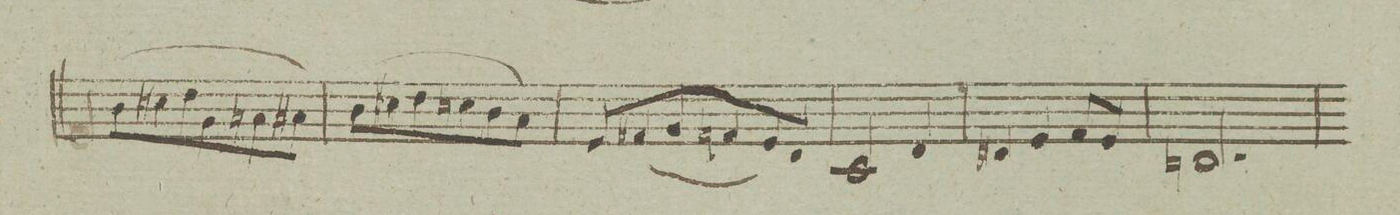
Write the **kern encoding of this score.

**kern	**dynam
*I"Violino. 2do	*
*clefG2	*
*k[]	*
*M3/4	*
(8b\L	.
8cc#X\	.
8dd\	.
8g\	.
8an\	.
8a#X\J)	.
=17	=17
(8b\L	.
8cc#X\	.
8dd\	.
8ccn\	.
8b\	.
8a\J)	.
=18	=18
8e/L	.
(8f#X/	.
8g/	.
8fn/	.
8e/)	.
8d/J	.
=19	=19
2c/	.
4d/	.
=20	=20
4d#X/	.
4e/	.
8f/L	.
8e/J	.
=21	=21
2.dn/	.
=22	=22
*-	*-
